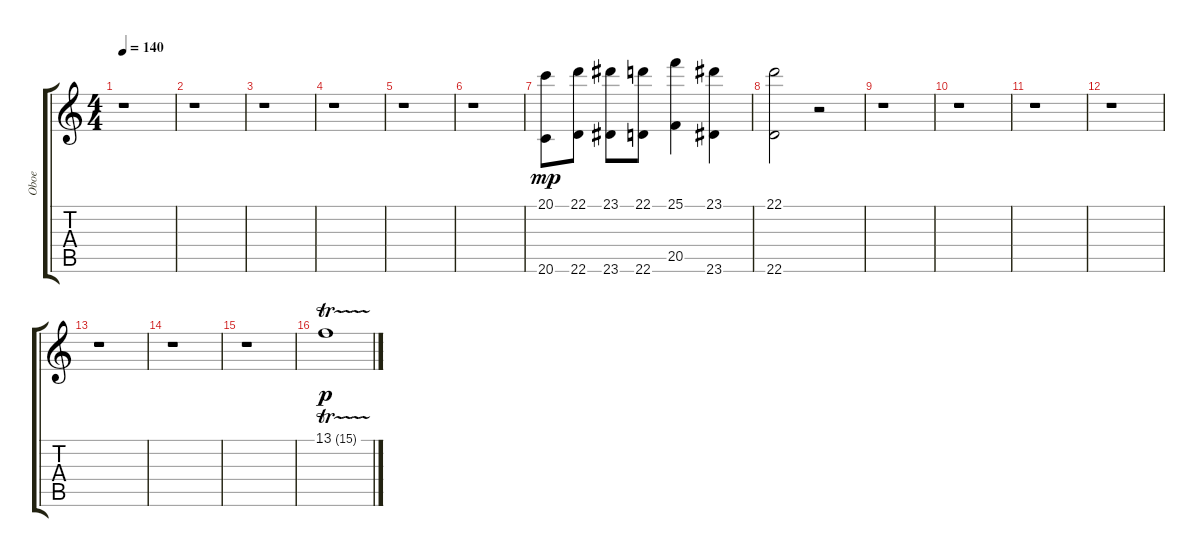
\track ("Oboe" "Oboe") {instrument oboe}
\staff {score tabs}
\tuning (E4 B3 G3 D3 A2 E2) {hide}
\ts (4 4)
\tempo 140
\clef g2
\ks c
r.1{dy f} |
r.1 |
r.1 |
r.1 |
r.1 |
r.1 |
(20.1 20.6).8{dy mp} (22.1 22.6).8 (23.1 23.6).8 (22.1 22.6).8 (25.1 20.5).4 (23.1 23.6).4 |
(22.1 22.6).2 r.2 |
r.1 |
r.1 |
r.1 |
r.1 |
r.1 |
r.1 |
r.1 |
13.1{tr (15 32)}.1{dy p}
